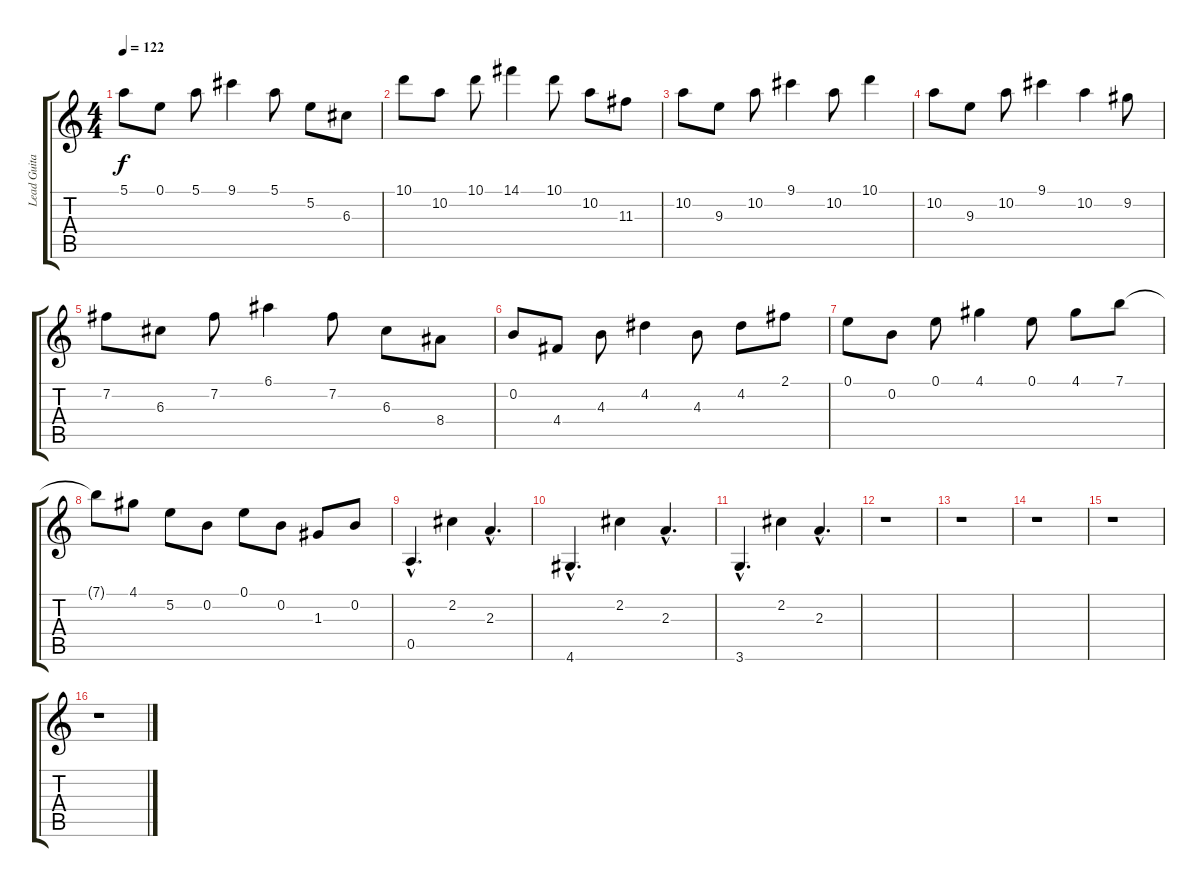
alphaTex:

\track ("Lead Guitar" "Lead Guita") {instrument distortionguitar}
\staff {score tabs}
\tuning (E4 B3 G3 D3 A2 E2) {hide}
\ts (4 4)
\tempo 122
\clef g2
\ks c
5.1.8{dy f} 0.1.8 5.1.8 9.1.4 5.1.8 5.2.8 6.3.8 |
10.1.8 10.2.8 10.1.8 14.1.4 10.1.8 10.2.8 11.3.8 |
10.2.8 9.3.8 10.2.8 9.1.4 10.2.8 10.1.4 |
10.2.8 9.3.8 10.2.8 9.1.4 10.2.4 9.2.8 |
7.2.8 6.3.8 7.2.8 6.1.4 7.2.8 6.3.8 8.4.8 |
0.2.8 4.4.8 4.3.8 4.2.4 4.3.8 4.2.8 2.1.8 |
0.1.8 0.2.8 0.1.8 4.1.4 0.1.8 4.1.8 7.1.8 |
7.1{t}.8 4.1.8 5.2.8 0.2.8 0.1.8 0.2.8 1.3.8 0.2.8 |
0.5{hac}.4{d} 2.2.4 2.3{hac}.4{d} |
4.6{hac}.4{d} 2.2.4 2.3{hac}.4{d} |
3.6{hac}.4{d} 2.2.4 2.3{hac}.4{d} |
r.1 |
r.1 |
r.1 |
r.1 |
r.1
